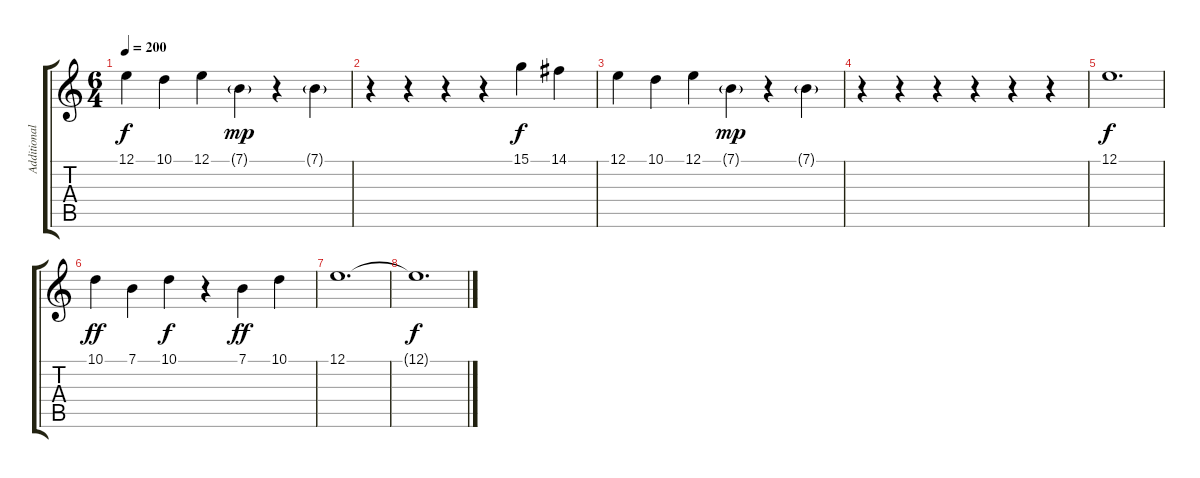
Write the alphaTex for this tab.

\track ("Additional Strings" "Additional") {instrument trumpet}
\staff {score tabs}
\tuning (E4 B3 G3 D3 A2 E2) {hide}
\ts (6 4)
\tempo 200
\clef g2
\ks c
12.1.4{dy f} 10.1.4 12.1.4 7.1{g}.4{dy mp} r.4 7.1{g}.4 |
r.4 r.4 r.4 r.4 15.1.4{dy f} 14.1.4 |
12.1.4 10.1.4 12.1.4 7.1{g}.4{dy mp} r.4 7.1{g}.4 |
r.4 r.4 r.4 r.4 r.4 r.4 |
12.1.1{d dy f instrument ocarina} |
10.1.4{dy ff} 7.1.4 10.1.4{dy f} r.4 7.1.4{dy ff} 10.1.4 |
12.1.1{d volume 10} |
12.1{t}.1{d dy f volume 8}
